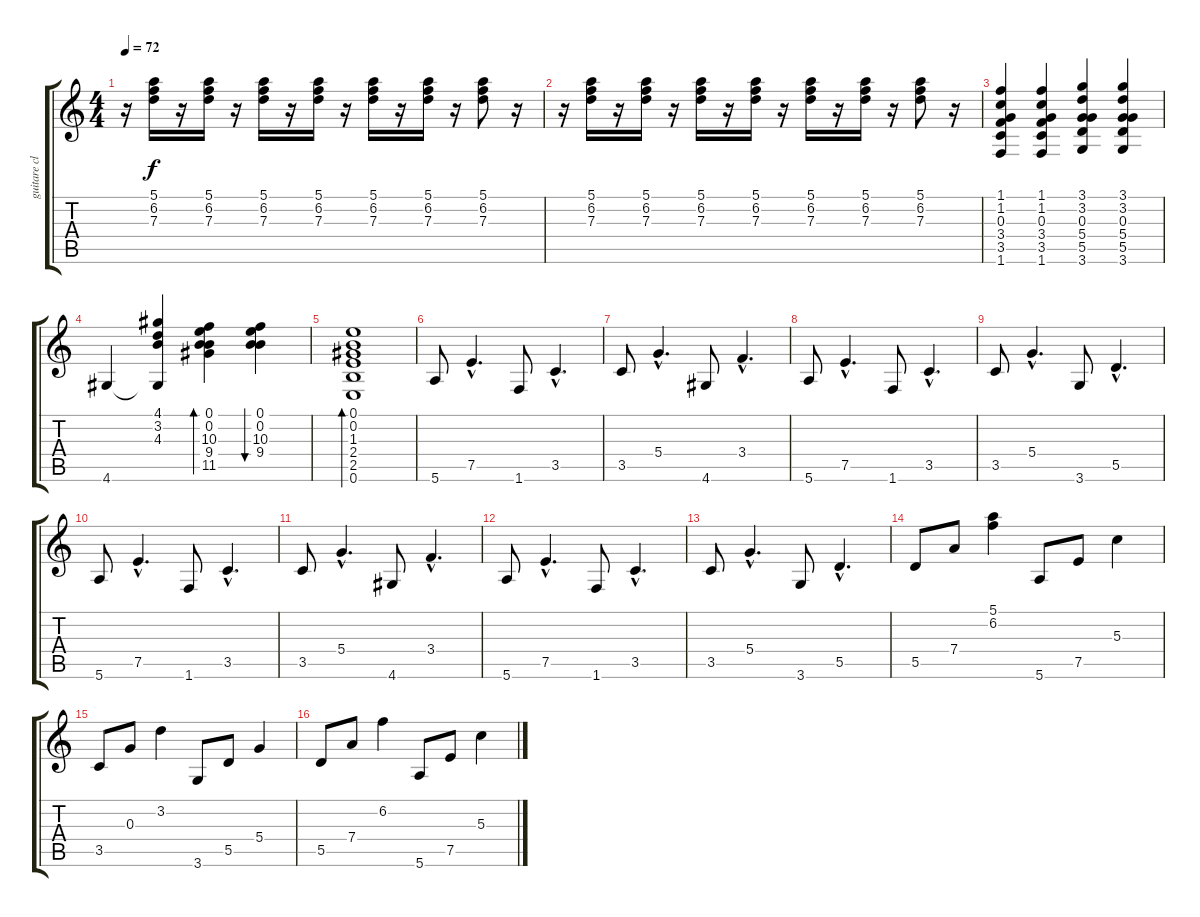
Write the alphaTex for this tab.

\track ("guitare clean" "guitare cl") {instrument electricguitarjazz}
\staff {score tabs}
\tuning (E4 B3 G3 D3 A2 E2) {hide}
\ts (4 4)
\tempo 72
\clef g2
\ks c
r.16{dy f} (5.1 6.2 7.3).16 r.16 (5.1 6.2 7.3).16 r.16 (5.1 6.2 7.3).16 r.16 (5.1 6.2 7.3).16 r.16 (5.1 6.2 7.3).16 r.16 (5.1 6.2 7.3).16 r.16 (5.1 6.2 7.3).8 r.16 |
r.16 (5.1 6.2 7.3).16 r.16 (5.1 6.2 7.3).16 r.16 (5.1 6.2 7.3).16 r.16 (5.1 6.2 7.3).16 r.16 (5.1 6.2 7.3).16 r.16 (5.1 6.2 7.3).16 r.16 (5.1 6.2 7.3).8 r.16 |
(1.1 1.2 0.3 3.4 3.5 1.6).4 (1.1 1.2 0.3 3.4 3.5 1.6).4 (3.1 3.2 0.3 5.4 5.5 3.6).4 (3.1 3.2 0.3 5.4 5.5 3.6).4 |
4.6.4 (4.1 3.2 4.3 4.6{t}).4 (0.1 0.2 10.3 9.4 11.5).4{bd 120} (0.1 0.2 10.3 9.4).4{bu 120} |
(0.1 0.2 1.3 2.4 2.5 0.6).1{bd 120} |
5.6.8{instrument electricguitarjazz} 7.5{hac}.4{d} 1.6.8 3.5{hac}.4{d} |
3.5.8 5.4{hac}.4{d} 4.6.8 3.4{hac}.4{d} |
5.6.8 7.5{hac}.4{d} 1.6.8 3.5{hac}.4{d} |
3.5.8 5.4{hac}.4{d} 3.6.8 5.5{hac}.4{d} |
5.6.8 7.5{hac}.4{d} 1.6.8 3.5{hac}.4{d} |
3.5.8 5.4{hac}.4{d} 4.6.8 3.4{hac}.4{d} |
5.6.8 7.5{hac}.4{d} 1.6.8 3.5{hac}.4{d} |
3.5.8 5.4{hac}.4{d} 3.6.8 5.5{hac}.4{d} |
5.5.8 7.4.8 (5.1 6.2).4 5.6.8 7.5.8 5.3.4 |
3.5.8 0.3.8 3.2.4 3.6.8 5.5.8 5.4.4 |
5.5.8 7.4.8 6.2.4 5.6.8 7.5.8 5.3.4
